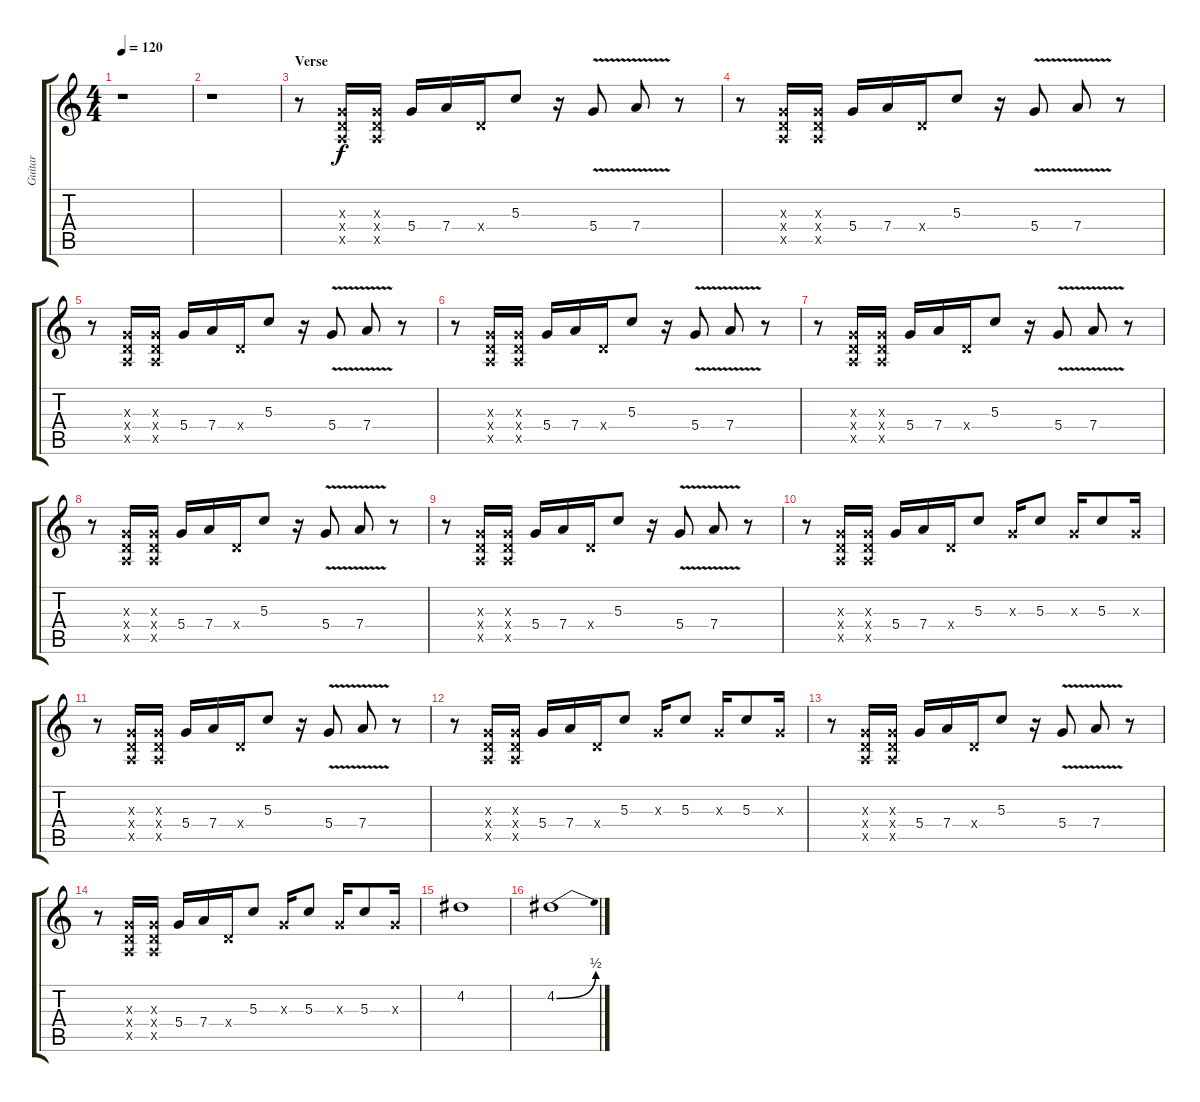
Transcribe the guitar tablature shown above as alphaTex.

\track ("Guitar" "Guitar") {instrument overdrivenguitar}
\staff {score tabs}
\tuning (E4 B3 G3 D3 A2 E2) {hide}
\ts (4 4)
\tempo 120
\clef g2
\ks c
r.1{dy f} |
r.1 |
\section ("" "Verse")
r.8 (0.3{x} 0.4{x} 0.5{x}).16 (0.3{x} 0.4{x} 0.5{x}).16 5.4.16 7.4.16 0.4{x}.16 5.3.8 r.16 5.4{v}.8 7.4{v}.8 r.8 |
r.8 (0.3{x} 0.4{x} 0.5{x}).16 (0.3{x} 0.4{x} 0.5{x}).16 5.4.16 7.4.16 0.4{x}.16 5.3.8 r.16 5.4{v}.8 7.4{v}.8 r.8 |
r.8 (0.3{x} 0.4{x} 0.5{x}).16 (0.3{x} 0.4{x} 0.5{x}).16 5.4.16 7.4.16 0.4{x}.16 5.3.8 r.16 5.4{v}.8 7.4{v}.8 r.8 |
r.8 (0.3{x} 0.4{x} 0.5{x}).16 (0.3{x} 0.4{x} 0.5{x}).16 5.4.16 7.4.16 0.4{x}.16 5.3.8 r.16 5.4{v}.8 7.4{v}.8 r.8 |
r.8 (0.3{x} 0.4{x} 0.5{x}).16 (0.3{x} 0.4{x} 0.5{x}).16 5.4.16 7.4.16 0.4{x}.16 5.3.8 r.16 5.4{v}.8 7.4{v}.8 r.8 |
r.8 (0.3{x} 0.4{x} 0.5{x}).16 (0.3{x} 0.4{x} 0.5{x}).16 5.4.16 7.4.16 0.4{x}.16 5.3.8 r.16 5.4{v}.8 7.4{v}.8 r.8 |
r.8 (0.3{x} 0.4{x} 0.5{x}).16 (0.3{x} 0.4{x} 0.5{x}).16 5.4.16 7.4.16 0.4{x}.16 5.3.8 r.16 5.4{v}.8 7.4{v}.8 r.8 |
r.8 (0.3{x} 0.4{x} 0.5{x}).16 (0.3{x} 0.4{x} 0.5{x}).16 5.4.16 7.4.16 0.4{x}.16 5.3.8 0.3{x}.16 5.3.8 0.3{x}.16 5.3.8 0.3{x}.16 |
r.8 (0.3{x} 0.4{x} 0.5{x}).16 (0.3{x} 0.4{x} 0.5{x}).16 5.4.16 7.4.16 0.4{x}.16 5.3.8 r.16 5.4{v}.8 7.4{v}.8 r.8 |
r.8 (0.3{x} 0.4{x} 0.5{x}).16 (0.3{x} 0.4{x} 0.5{x}).16 5.4.16 7.4.16 0.4{x}.16 5.3.8 0.3{x}.16 5.3.8 0.3{x}.16 5.3.8 0.3{x}.16 |
r.8 (0.3{x} 0.4{x} 0.5{x}).16 (0.3{x} 0.4{x} 0.5{x}).16 5.4.16 7.4.16 0.4{x}.16 5.3.8 r.16 5.4{v}.8 7.4{v}.8 r.8 |
r.8 (0.3{x} 0.4{x} 0.5{x}).16 (0.3{x} 0.4{x} 0.5{x}).16 5.4.16 7.4.16 0.4{x}.16 5.3.8 0.3{x}.16 5.3.8 0.3{x}.16 5.3.8 0.3{x}.16 |
4.2.1 |
4.2{be (bend 0 0 60 2)}.1
